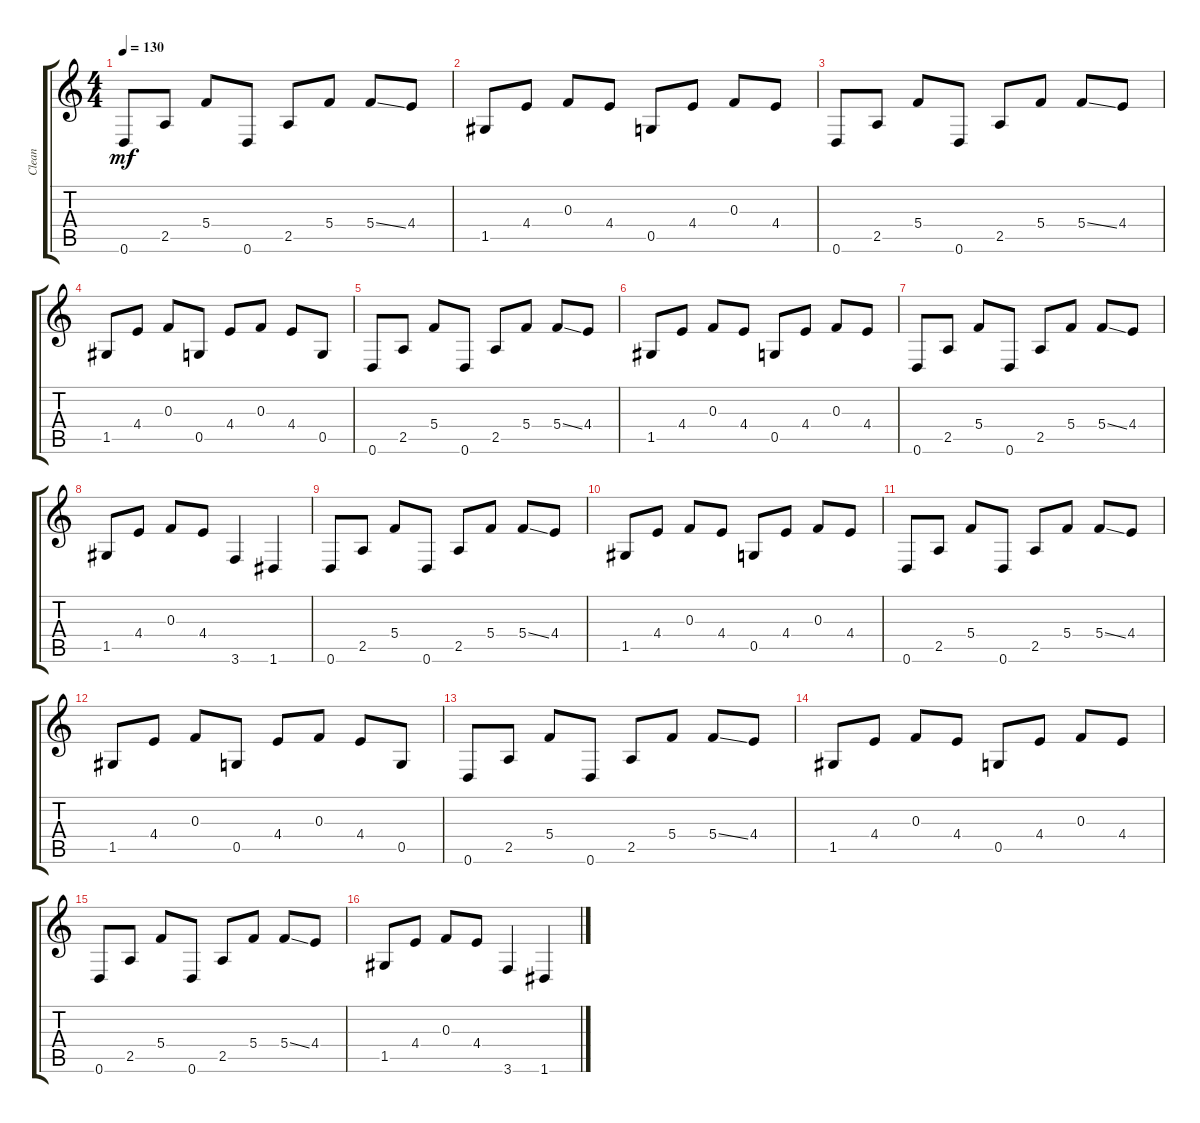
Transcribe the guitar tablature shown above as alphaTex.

\track ("Clean" "Clean") {instrument electricguitarclean}
\staff {score tabs}
\tuning (D4 A3 F3 C3 G2 D2) {hide}
\ts (4 4)
\tempo 130
\clef g2
\ks c
0.6.8{dy mf} 2.5.8 5.4.8 0.6.8 2.5.8 5.4.8 5.4{ss}.8 4.4.8 |
1.5.8 4.4.8 0.3.8 4.4.8 0.5.8 4.4.8 0.3.8 4.4.8 |
0.6.8 2.5.8 5.4.8 0.6.8 2.5.8 5.4.8 5.4{ss}.8 4.4.8 |
1.5.8 4.4.8 0.3.8 0.5.8 4.4.8 0.3.8 4.4.8 0.5.8 |
0.6.8 2.5.8 5.4.8 0.6.8 2.5.8 5.4.8 5.4{ss}.8 4.4.8 |
1.5.8 4.4.8 0.3.8 4.4.8 0.5.8 4.4.8 0.3.8 4.4.8 |
0.6.8 2.5.8 5.4.8 0.6.8 2.5.8 5.4.8 5.4{ss}.8 4.4.8 |
1.5.8 4.4.8 0.3.8 4.4.8 3.6.4 1.6.4 |
0.6.8 2.5.8 5.4.8 0.6.8 2.5.8 5.4.8 5.4{ss}.8 4.4.8 |
1.5.8 4.4.8 0.3.8 4.4.8 0.5.8 4.4.8 0.3.8 4.4.8 |
0.6.8 2.5.8 5.4.8 0.6.8 2.5.8 5.4.8 5.4{ss}.8 4.4.8 |
1.5.8 4.4.8 0.3.8 0.5.8 4.4.8 0.3.8 4.4.8 0.5.8 |
0.6.8 2.5.8 5.4.8 0.6.8 2.5.8 5.4.8 5.4{ss}.8 4.4.8 |
1.5.8 4.4.8 0.3.8 4.4.8 0.5.8 4.4.8 0.3.8 4.4.8 |
0.6.8 2.5.8 5.4.8 0.6.8 2.5.8 5.4.8 5.4{ss}.8 4.4.8 |
1.5.8 4.4.8 0.3.8 4.4.8 3.6.4 1.6.4
